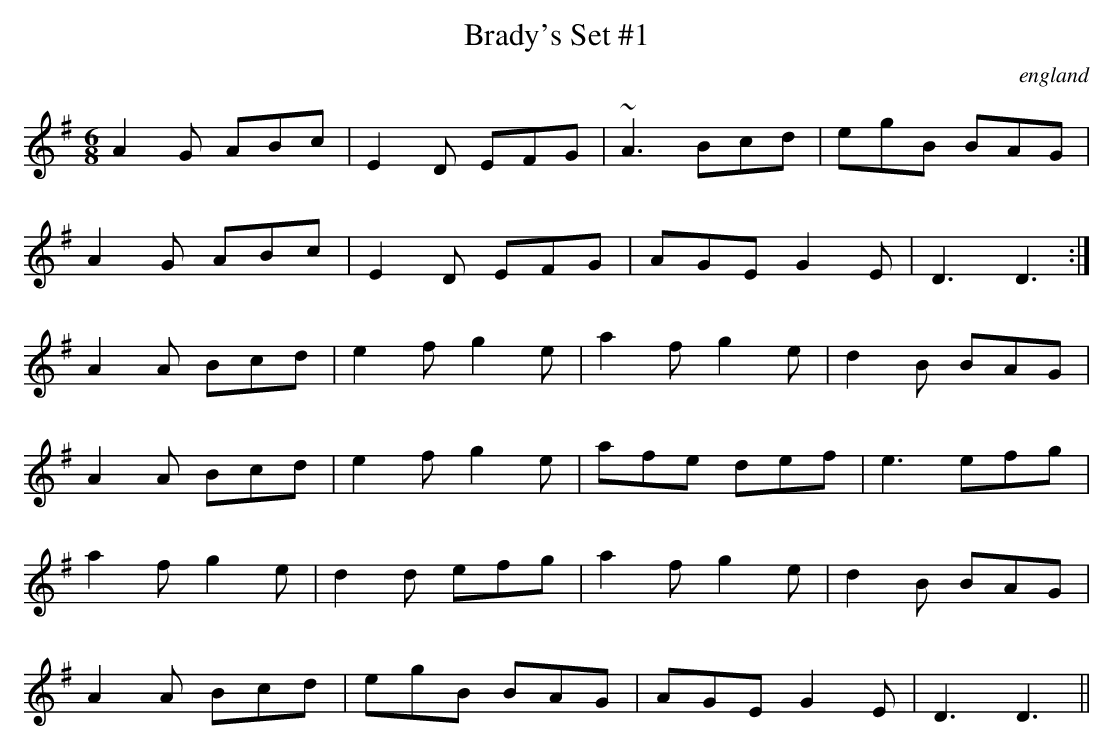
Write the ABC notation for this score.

X:1
T:Brady's Set #1
O:england
M:6/8
L:1/8
K:Ador
A2G ABc|E2D EFG|~A3 Bcd|egB BAG|
A2G ABc|E2D EFG|AGE G2E|D3 D3:|
A2A Bcd|e2f g2e|a2f g2e|d2B BAG|
A2A Bcd|e2f g2e|afe def|e3 efg|
a2f g2e|d2d efg|a2f g2e|d2B BAG|
A2A Bcd|egB BAG|AGE G2E|D3 D3||
